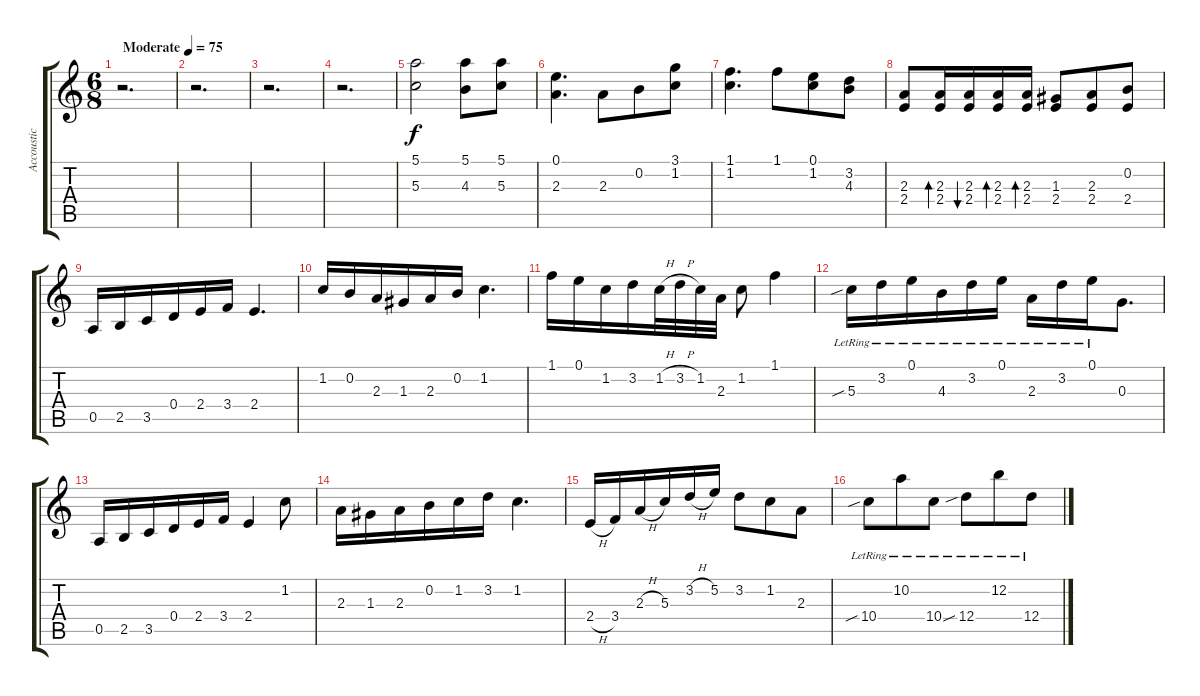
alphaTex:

\track ("Accoustic Guitar 2" "Accoustic ") {instrument acousticguitarsteel}
\staff {score tabs}
\tuning (E4 B3 G3 D3 A2 E2) {hide}
\ts (6 8)
\tempo (75 "Moderate")
\clef g2
\ks c
r.2{d dy f instrument acousticguitarsteel} |
r.2{d} |
r.2{d} |
r.2{d} |
(5.1 5.3).2 (5.1 4.3).8 (5.1 5.3).8 |
(0.1 2.3).4{d} 2.3.8 0.2.8 (3.1 1.2).8 |
(1.1 1.2).4{d} 1.1.8 (0.1 1.2).8 (3.2 4.3).8 |
(2.3 2.4).8 (2.3 2.4).16{bd 30} (2.3 2.4).16{bu 30} (2.3 2.4).16{bd 30} (2.3 2.4).16{bd 30} (1.3 2.4).8 (2.3 2.4).8 (0.2 2.4).8 |
0.5.16 2.5.16 3.5.16 0.4.16 2.4.16 3.4.16 2.4.4{d} |
1.2.16 0.2.16 2.3.16 1.3.16 2.3.16 0.2.16 1.2.4{d} |
1.1.16 0.1.16 1.2.16 3.2.16 1.2{h}.32 3.2{h}.32 1.2.32 2.3.32 1.2.8 1.1.4 |
5.3{sib lr}.16 3.2{lr}.16 0.1{lr}.16 4.3{lr}.16 3.2{lr}.16 0.1{lr}.16 2.3{lr}.16 3.2{lr}.16 0.1{lr}.16 0.3.8{d} |
0.5.16 2.5.16 3.5.16 0.4.16 2.4.16 3.4.16 2.4.4 1.2.8 |
2.3.16 1.3.16 2.3.16 0.2.16 1.2.16 3.2.16 1.2.4{d} |
2.4{h}.16 3.4.16 2.3{h}.16 5.3.16 3.2{h}.16 5.2.16 3.2.8 1.2.8 2.3.8 |
10.4{sib lr}.8 10.2{lr}.8 10.4{lr}.8 12.4{sib lr}.8 12.2{lr}.8 12.4{lr}.8
